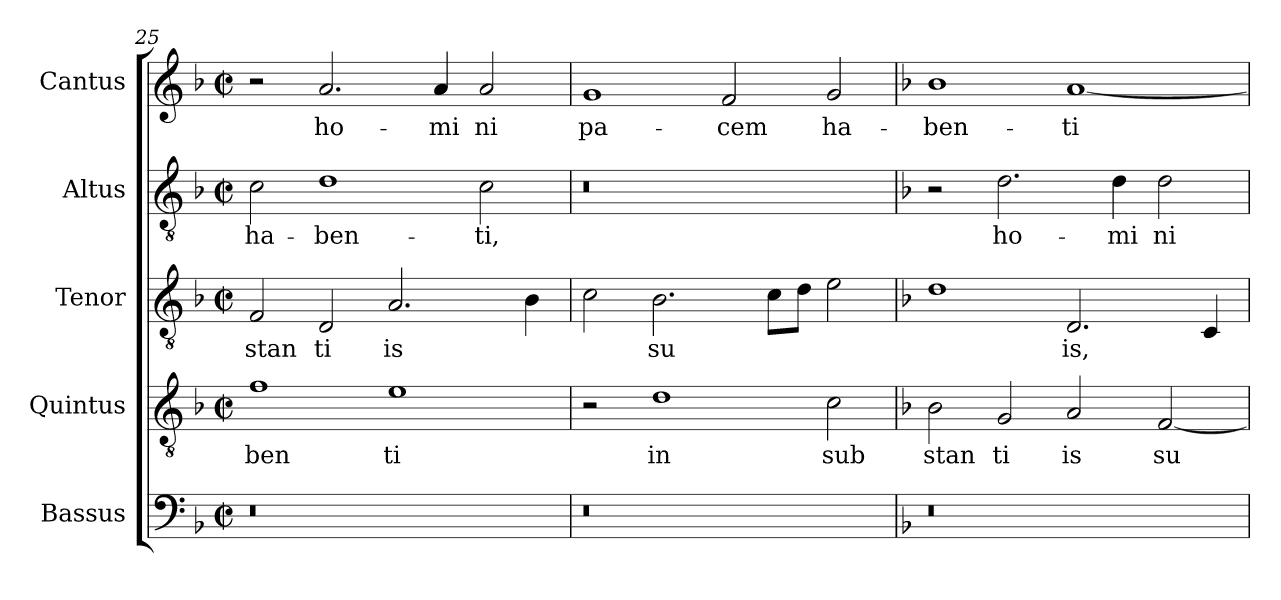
**kern	**kern	**text	**kern	**text	**kern	**text	**kern	**text
*part5	*part4	*part4	*part3	*part3	*part2	*part2	*part1	*part1
*staff5	*staff4	*staff4	*staff3	*staff3	*staff2	*staff2	*staff1	*staff1
*I"Bassus	*I"Quintus	*	*I"Tenor	*	*I"Altus	*	*I"Cantus	*
!!LO:LB:g=z
*clefF4	*clefGv2	*	*clefGv2	*	*clefGv2	*	*clefG2	*
*k[b-]	*k[b-]	*	*k[b-]	*	*k[b-]	*	*k[b-]	*
*F:	*F:	*	*F:	*	*F:	*	*F:	*
*M2/2	*M2/2	*	*M2/2	*	*M2/2	*	*M2/2	*
*met(c|)	*met(c|)	*	*met(c|)	*	*met(c|)	*	*met(c|)	*
=25	=25	=25	=25	=25	=25	=25	=25	=25
!	!	!LO:LY:b:cj	!	!LO:LY:b:cj	!	!LO:LY:b:cj	!	!
0r	1f	ben	2F/	stan	2c\	ha-	2r	.
!	!	!	!	!LO:LY:b:cj	!	!LO:LY:b:cj	!	!LO:LY:b:cj
.	.	.	2D/	ti	1d	-ben-	2.a/	ho-
!	!	!LO:LY:b:cj	!	!LO:LY:b:cj	!	!	!	!
.	1e	ti	2.A/	is	.	.	.	.
!	!	!	!	!	!	!	!	!LO:LY:b:cj
.	.	.	.	.	.	.	4a/	-mi
!	!	!	!	!	!	!LO:LY:b:cj	!	!LO:LY:b:cj
.	.	.	.	.	2c\	-ti,	2a/	ni
.	.	.	4B-\	.	.	.	.	.
=26	=26	=26	=26	=26	=26	=26	=26	=26
!	!	!	!	!	!	!	!	!LO:LY:b:cj
0r	2r	.	2c\	.	0r	.	1g	pa-
!	!	!LO:LY:b:cj	!	!LO:LY:b:cj	!	!	!	!
.	1d	in	2.B-\	su	.	.	.	.
!	!	!	!	!	!	!	!	!LO:LY:b:cj
.	.	.	.	.	.	.	2f/	-cem
.	.	.	8c\L	.	.	.	.	.
.	.	.	8d\J	.	.	.	.	.
!	!	!LO:LY:b:cj	!	!	!	!	!	!LO:LY:b:cj
.	2c\	sub	2e\	.	.	.	2g/	ha-
=27	=27	=27	=27	=27	=27	=27	=27	=27
*	*	*	*k[b-]	*	*	*	*	*
*	*	*	*F:	*	*	*	*	*
!	!	!LO:LY:b:cj	!	!	!	!	!	!LO:LY:b:cj
0r	2B-\	stan	1d	.	2r	.	1b-	-ben-
!	!	!LO:LY:b:cj	!	!	!	!LO:LY:b:cj	!	!
.	2G/	ti	.	.	2.d\	ho-	.	.
!	!	!LO:LY:b:cj	!	!LO:LY:b:cj	!	!	!	!LO:LY:b:cj
.	2A/	is	2.D/	is,	.	.	[<1a	-ti
!	!	!	!	!	!	!LO:LY:b:cj	!	!
.	.	.	.	.	4d\	-mi	.	.
!	!	!LO:LY:b:cj	!	!	!	!LO:LY:b:cj	!	!
.	[<2F/	su	.	.	2d\	ni	.	.
.	.	.	4C/	.	.	.	.	.
=	=	=	=	=	=	=	=	=
*-	*-	*-	*-	*-	*-	*-	*-	*-
